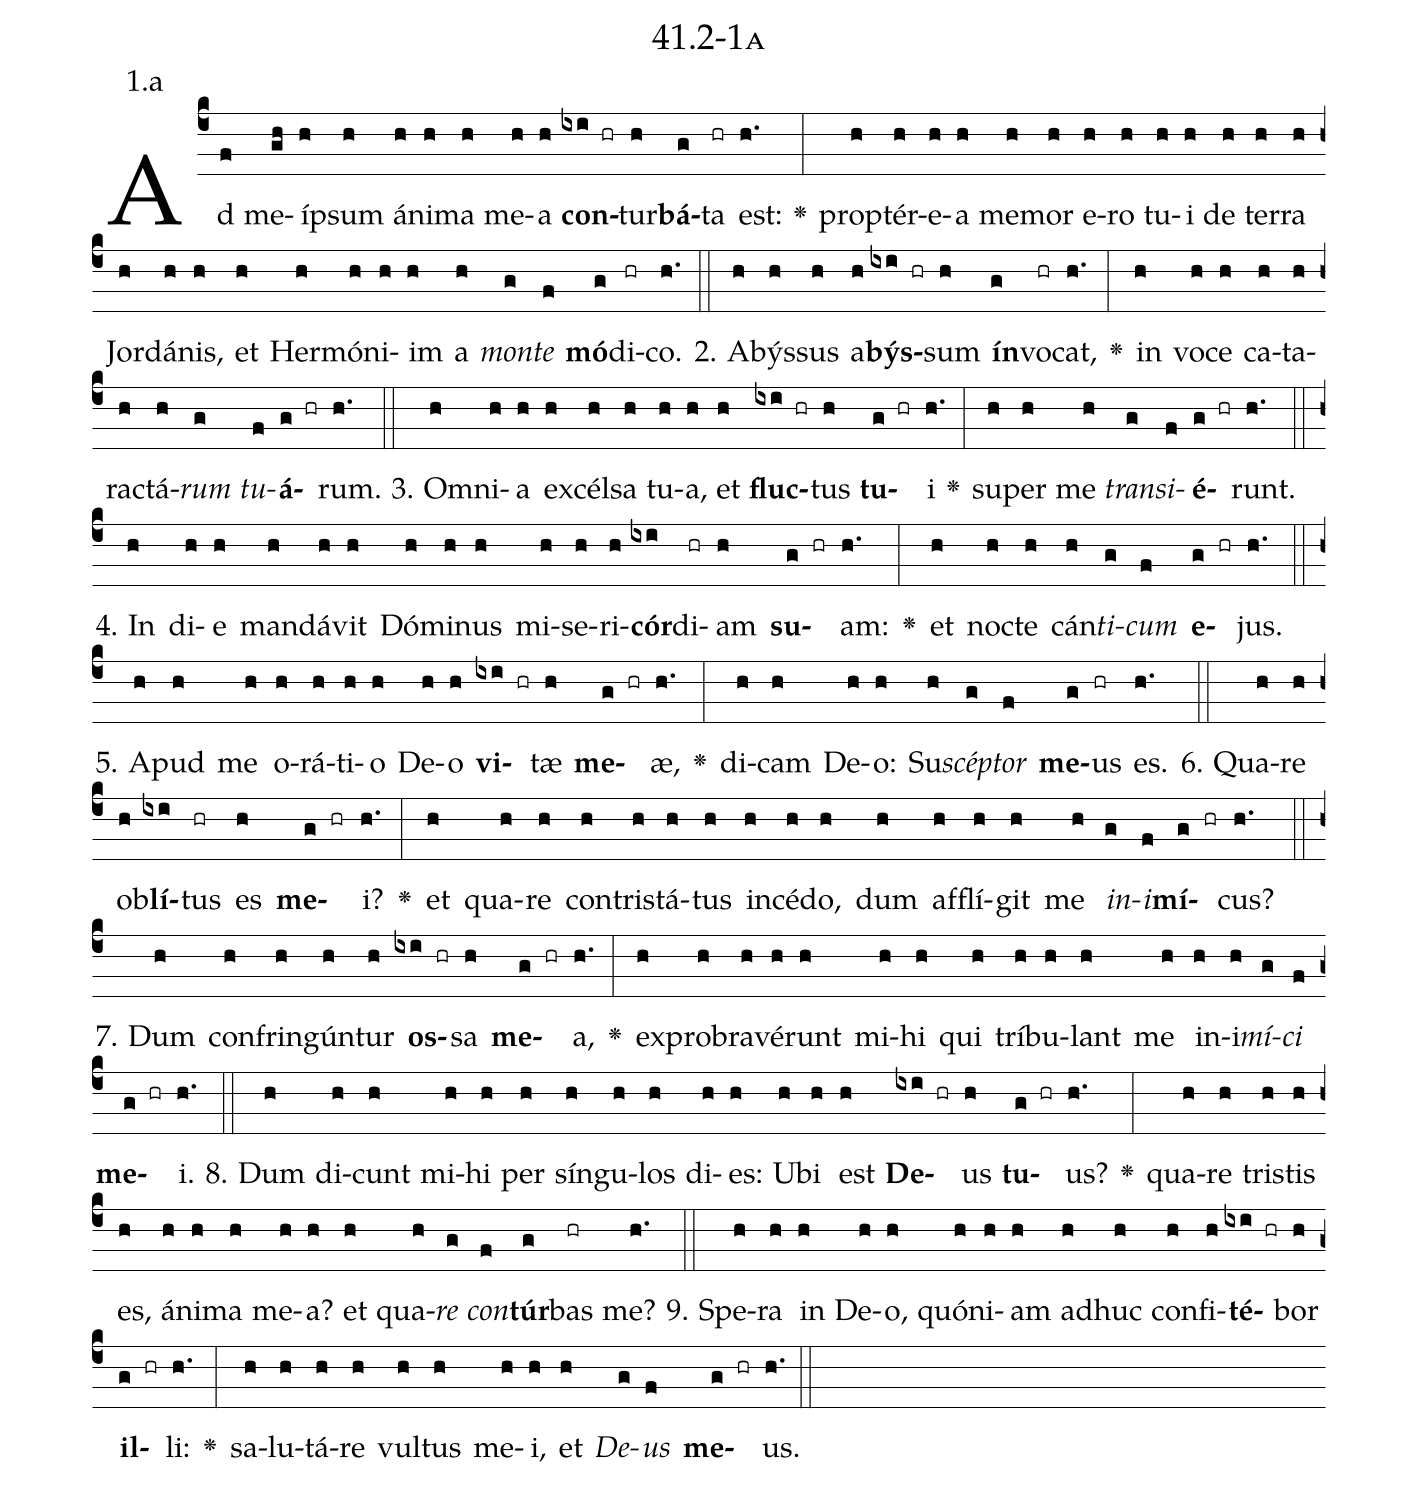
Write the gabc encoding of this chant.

name: 41.2-1a;
annotation: 1.a;
%%
(c4)Ad(f) me(gh)íp(h)sum(h) á(h)ni(h)ma(h) me(h)a(h) <b>con</b>(ixi hr)tur(h)<b>bá</b>(g)ta(hr) est:(h.) <v>\greheightstar</v>(:) prop(h)tér(h)e(h)a(h) me(h)mor(h) e(h)ro(h) tu(h)i(h) de(h) ter(h)ra(h) Jor(h)dá(h)nis,(h) et(h) Her(h)mó(h)ni(h)im(h) a(h) <i>mon</i>(g)<i>te</i>(f) <b>mó</b>(g)di(hr)co.(h.) (::)
2. A(h)býs(h)sus(h) a(h)<b>býs</b>(ixi hr)sum(h) <b>ín</b>(g)vo(hr)cat,(h.) <v>\greheightstar</v>(:) in(h) vo(h)ce(h) ca(h)ta(h)rac(h)tá(h)<i>rum</i>(g) <i>tu</i>(f)<b>á</b>(g hr)rum.(h.) (::)
3. Om(h)ni(h)a(h) ex(h)cél(h)sa(h) tu(h)a,(h) et(h) <b>fluc</b>(ixi hr)tus(h) <b>tu</b>(g hr)i(h.) <v>\greheightstar</v>(:) su(h)per(h) me(h) <i>trans</i>(g)<i>i</i>(f)<b>é</b>(g hr)runt.(h.) (::)
4. In(h) di(h)e(h) man(h)dá(h)vit(h) Dó(h)mi(h)nus(h) mi(h)se(h)ri(h)<b>cór</b>(ixi)di(hr)am(h) <b>su</b>(g hr)am:(h.) <v>\greheightstar</v>(:) et(h) noc(h)te(h) cán(h)<i>ti</i>(g)<i>cum</i>(f) <b>e</b>(g hr)jus.(h.) (::)
5. A(h)pud(h) me(h) o(h)rá(h)ti(h)o(h) De(h)o(h) <b>vi</b>(ixi hr)tæ(h) <b>me</b>(g hr)æ,(h.) <v>\greheightstar</v>(:) di(h)cam(h) De(h)o:(h) Su(h)<i>scép</i>(g)<i>tor</i>(f) <b>me</b>(g)us(hr) es.(h.) (::)
6. Qua(h)re(h) ob(h)<b>lí</b>(ixi)tus(hr) es(h) <b>me</b>(g hr)i?(h.) <v>\greheightstar</v>(:) et(h) qua(h)re(h) con(h)tris(h)tá(h)tus(h) in(h)cé(h)do,(h) dum(h) af(h)flí(h)git(h) me(h) <i>in</i>(g)<i>i</i>(f)<b>mí</b>(g hr)cus?(h.) (::)
7. Dum(h) con(h)frin(h)gún(h)tur(h) <b>os</b>(ixi hr)sa(h) <b>me</b>(g hr)a,(h.) <v>\greheightstar</v>(:) ex(h)pro(h)bra(h)vé(h)runt(h) mi(h)hi(h) qui(h) trí(h)bu(h)lant(h) me(h) in(h)i(h)<i>mí</i>(g)<i>ci</i>(f) <b>me</b>(g hr)i.(h.) (::)
8. Dum(h) di(h)cunt(h) mi(h)hi(h) per(h) sín(h)gu(h)los(h) di(h)es:(h) U(h)bi(h) est(h) <b>De</b>(ixi hr)us(h) <b>tu</b>(g hr)us?(h.) <v>\greheightstar</v>(:) qua(h)re(h) tris(h)tis(h) es,(h) á(h)ni(h)ma(h) me(h)a?(h) et(h) qua(h)<i>re</i>(g) <i>con</i>(f)<b>túr</b>(g)bas(hr) me?(h.) (::)
9. Spe(h)ra(h) in(h) De(h)o,(h) quón(h)i(h)am(h) ad(h)huc(h) con(h)fi(h)<b>té</b>(ixi hr)bor(h) <b>il</b>(g hr)li:(h.) <v>\greheightstar</v>(:) sa(h)lu(h)tá(h)re(h) vul(h)tus(h) me(h)i,(h) et(h) <i>De</i>(g)<i>us</i>(f) <b>me</b>(g hr)us.(h.) (::)
